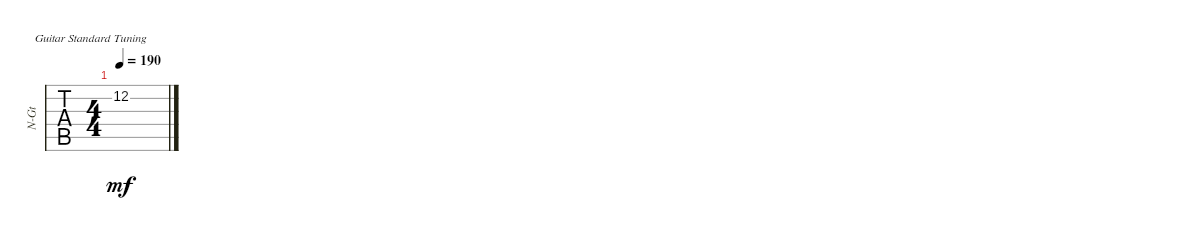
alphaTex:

\defaultSystemsLayout 4
\bracketExtendMode groupsimilarinstruments
\otherSystemsTrackNameOrientation horizontal
\track ("Vocals" "N-Gt") {mute instrument acousticguitarnylon}
\staff {tabs}
\tuning (E4 B3 G3 D3 A2 E2)
\ts (4 4)
\tempo 190
\clef g2
\ks c
12.2{t}.1{dy mf}
